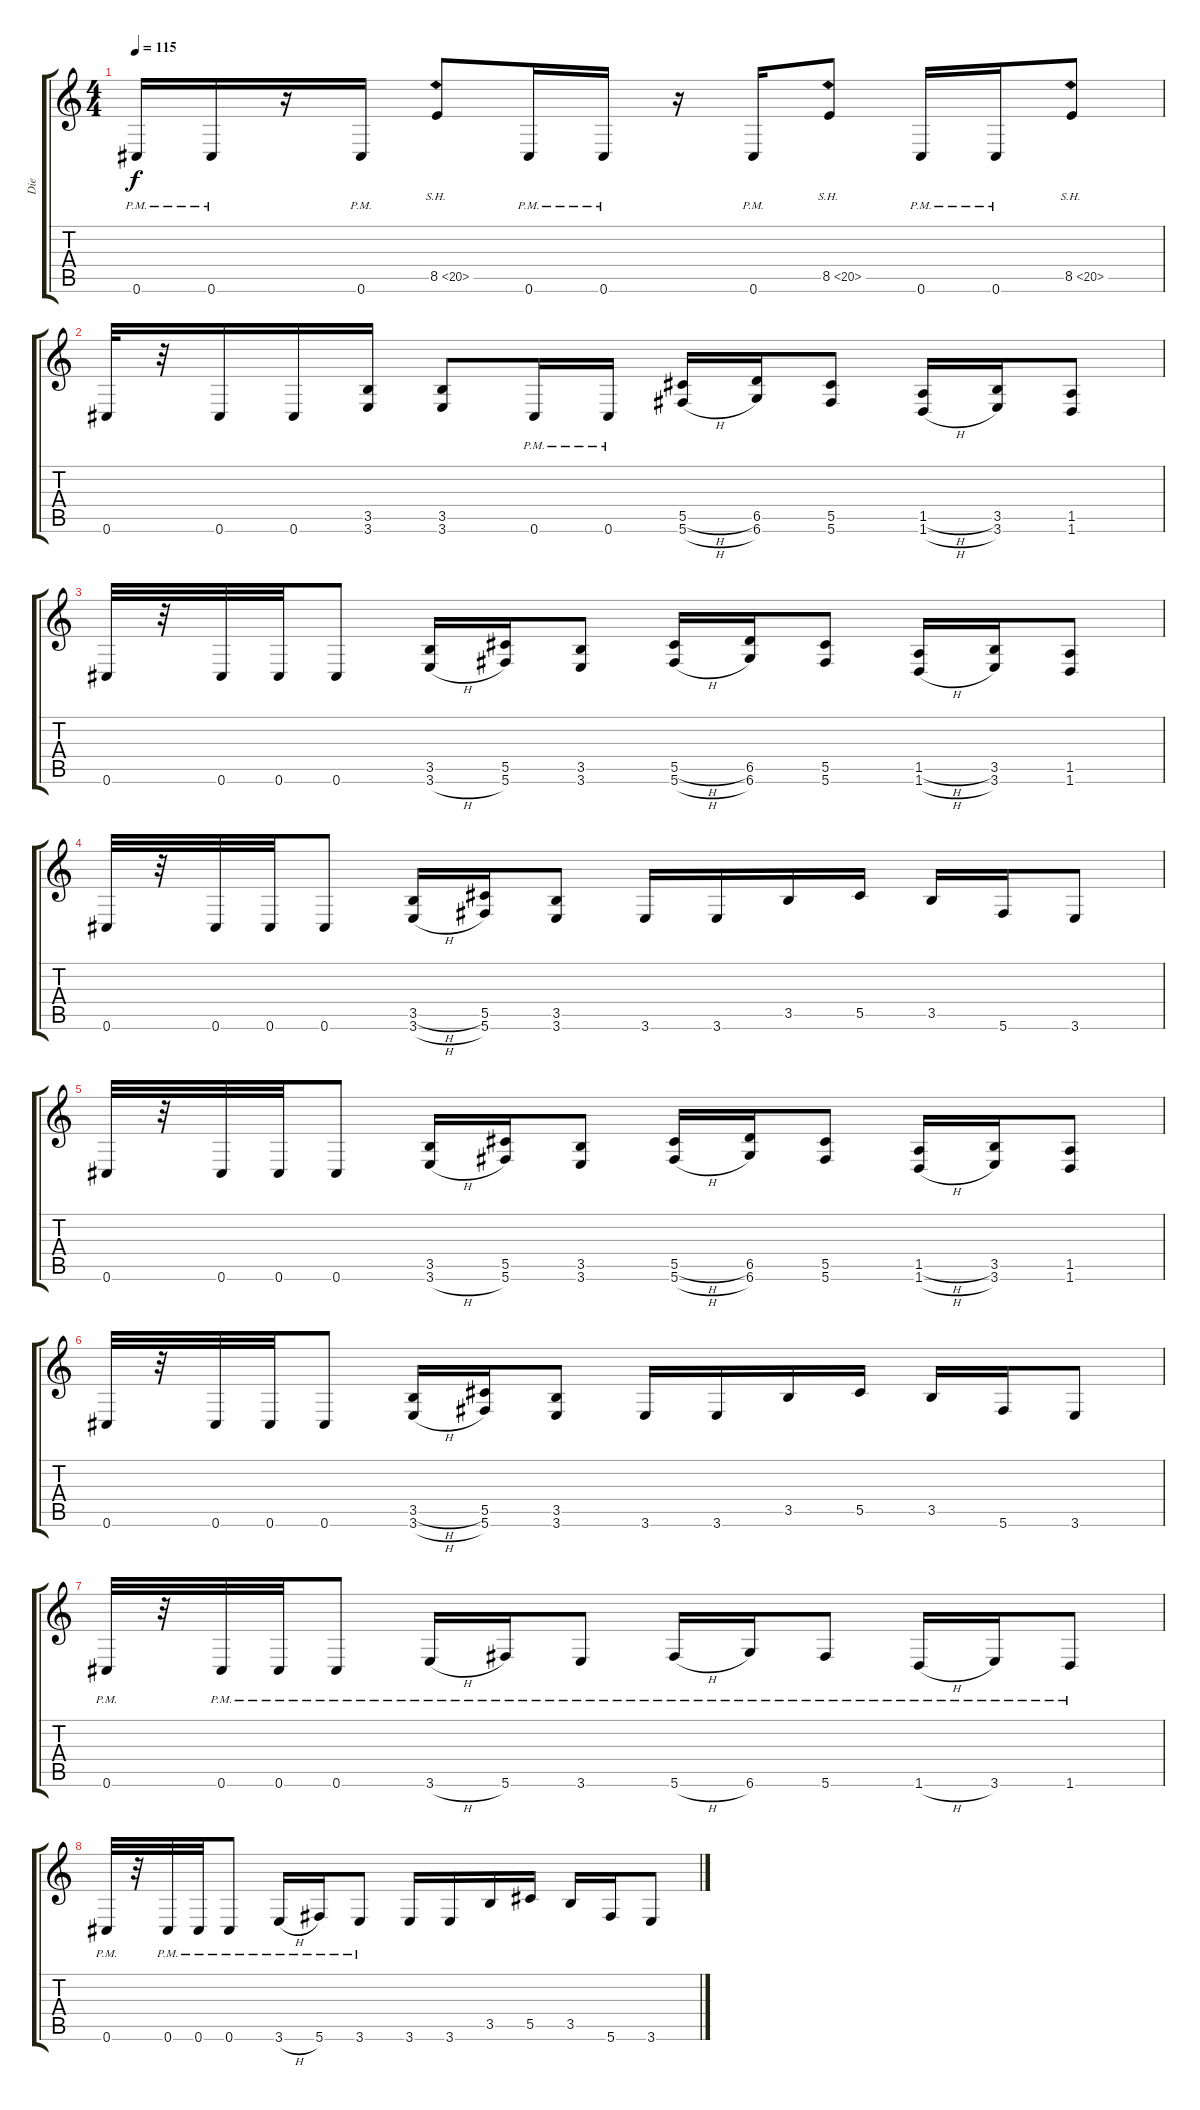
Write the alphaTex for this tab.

\track ("Die" "Die") {instrument distortionguitar}
\staff {score tabs}
\tuning (Eb4 Bb3 Gb3 Db3 Ab2 Db2) {hide}
\ts (4 4)
\tempo 115
\clef g2
\ks c
0.6{pm}.16{dy f} 0.6{pm}.16 r.16 0.6{pm}.16 8.5{sh 12}.8 0.6{pm}.16 0.6{pm}.16 r.16 0.6{pm}.16 8.5{sh 12}.8 0.6{pm}.16 0.6{pm}.16 8.5{sh 12}.8 |
0.6.32 r.32 0.6.16 0.6.16 (3.5 3.6).16 (3.5 3.6).8 0.6{pm}.16 0.6{pm}.16 (5.5{h} 5.6{h}).16 (6.5 6.6).16 (5.5 5.6).8 (1.5{h} 1.6{h}).16 (3.5 3.6).16 (1.5 1.6).8 |
0.6.32 r.32 0.6.32 0.6.32 0.6.8 (3.5 3.6{h}).16 (5.5 5.6).16 (3.5 3.6).8 (5.5{h} 5.6{h}).16 (6.5 6.6).16 (5.5 5.6).8 (1.5{h} 1.6{h}).16 (3.5 3.6).16 (1.5 1.6).8 |
0.6.32 r.32 0.6.32 0.6.32 0.6.8 (3.5{h} 3.6{h}).16 (5.5 5.6).16 (3.5 3.6).8 3.6.16 3.6.16 3.5.16 5.5.16 3.5.16 5.6.16 3.6.8 |
0.6.32 r.32 0.6.32 0.6.32 0.6.8 (3.5 3.6{h}).16 (5.5 5.6).16 (3.5 3.6).8 (5.5{h} 5.6{h}).16 (6.5 6.6).16 (5.5 5.6).8 (1.5{h} 1.6{h}).16 (3.5 3.6).16 (1.5 1.6).8 |
0.6.32 r.32 0.6.32 0.6.32 0.6.8 (3.5{h} 3.6{h}).16 (5.5 5.6).16 (3.5 3.6).8 3.6.16 3.6.16 3.5.16 5.5.16 3.5.16 5.6.16 3.6.8 |
0.6{pm}.32 r.32 0.6{pm}.32 0.6{pm}.32 0.6{pm}.8 3.6{h pm}.16 5.6{pm}.16 3.6{pm}.8 5.6{h pm}.16 6.6{pm}.16 5.6{pm}.8 1.6{h pm}.16 3.6{pm}.16 1.6{pm}.8 |
0.6{pm}.32 r.32 0.6{pm}.32 0.6{pm}.32 0.6{pm}.8 3.6{h pm}.16 5.6{pm}.16 3.6{pm}.8 3.6.16 3.6.16 3.5.16 5.5.16 3.5.16 5.6.16 3.6.8
